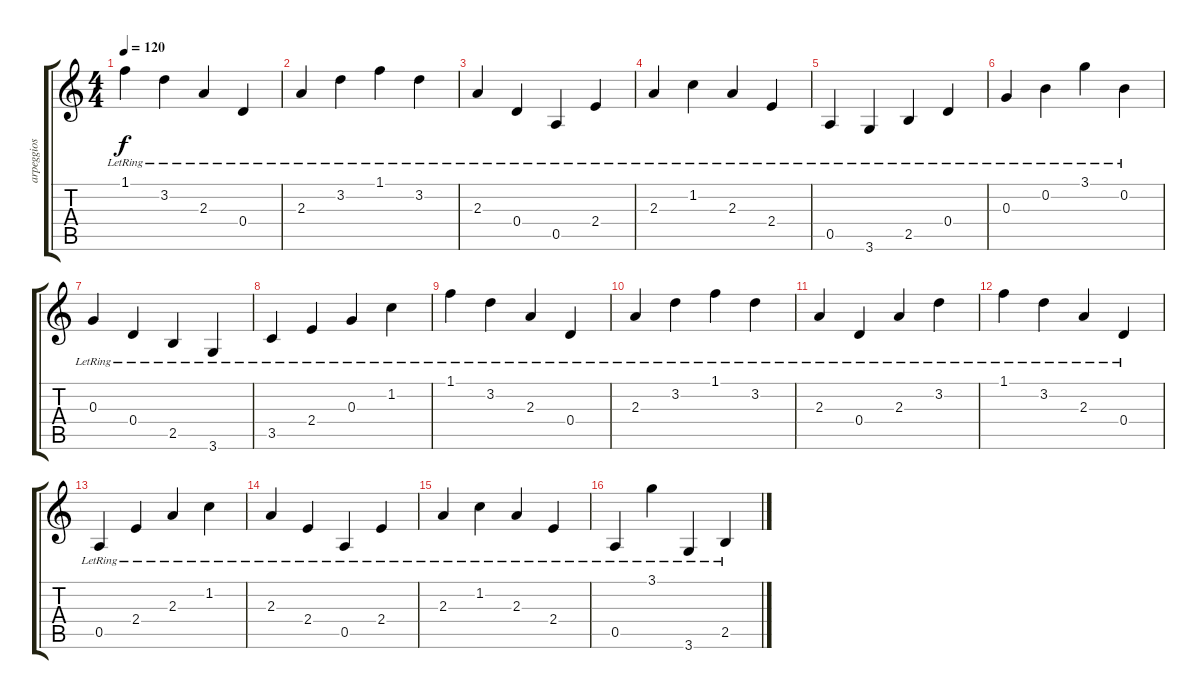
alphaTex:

\track ("arpeggios" "arpeggios") {instrument acousticguitarnylon}
\staff {score tabs}
\tuning (E4 B3 G3 D3 A2 E2) {hide}
\ts (4 4)
\tempo 120
\clef g2
\ks c
1.1{lr}.4{dy f instrument acousticguitarnylon} 3.2{lr}.4 2.3{lr}.4 0.4{lr}.4 |
2.3{lr}.4 3.2{lr}.4 1.1{lr}.4 3.2{lr}.4 |
2.3{lr}.4 0.4{lr}.4 0.5{lr}.4 2.4{lr}.4 |
2.3{lr}.4 1.2{lr}.4 2.3{lr}.4 2.4{lr}.4 |
0.5{lr}.4 3.6{lr}.4 2.5{lr}.4 0.4{lr}.4 |
0.3{lr}.4 0.2{lr}.4 3.1{lr}.4 0.2{lr}.4 |
0.3{lr}.4 0.4{lr}.4 2.5{lr}.4 3.6{lr}.4 |
3.5{lr}.4 2.4{lr}.4 0.3{lr}.4 1.2{lr}.4 |
1.1{lr}.4 3.2{lr}.4 2.3{lr}.4 0.4{lr}.4 |
2.3{lr}.4 3.2{lr}.4 1.1{lr}.4 3.2{lr}.4 |
2.3{lr}.4 0.4{lr}.4 2.3{lr}.4 3.2{lr}.4 |
1.1{lr}.4 3.2{lr}.4 2.3{lr}.4 0.4{lr}.4 |
0.5{lr}.4 2.4{lr}.4 2.3{lr}.4 1.2{lr}.4 |
2.3{lr}.4 2.4{lr}.4 0.5{lr}.4 2.4{lr}.4 |
2.3{lr}.4 1.2{lr}.4 2.3{lr}.4 2.4{lr}.4 |
0.5{lr}.4 3.1{lr}.4 3.6{lr}.4 2.5{lr}.4
